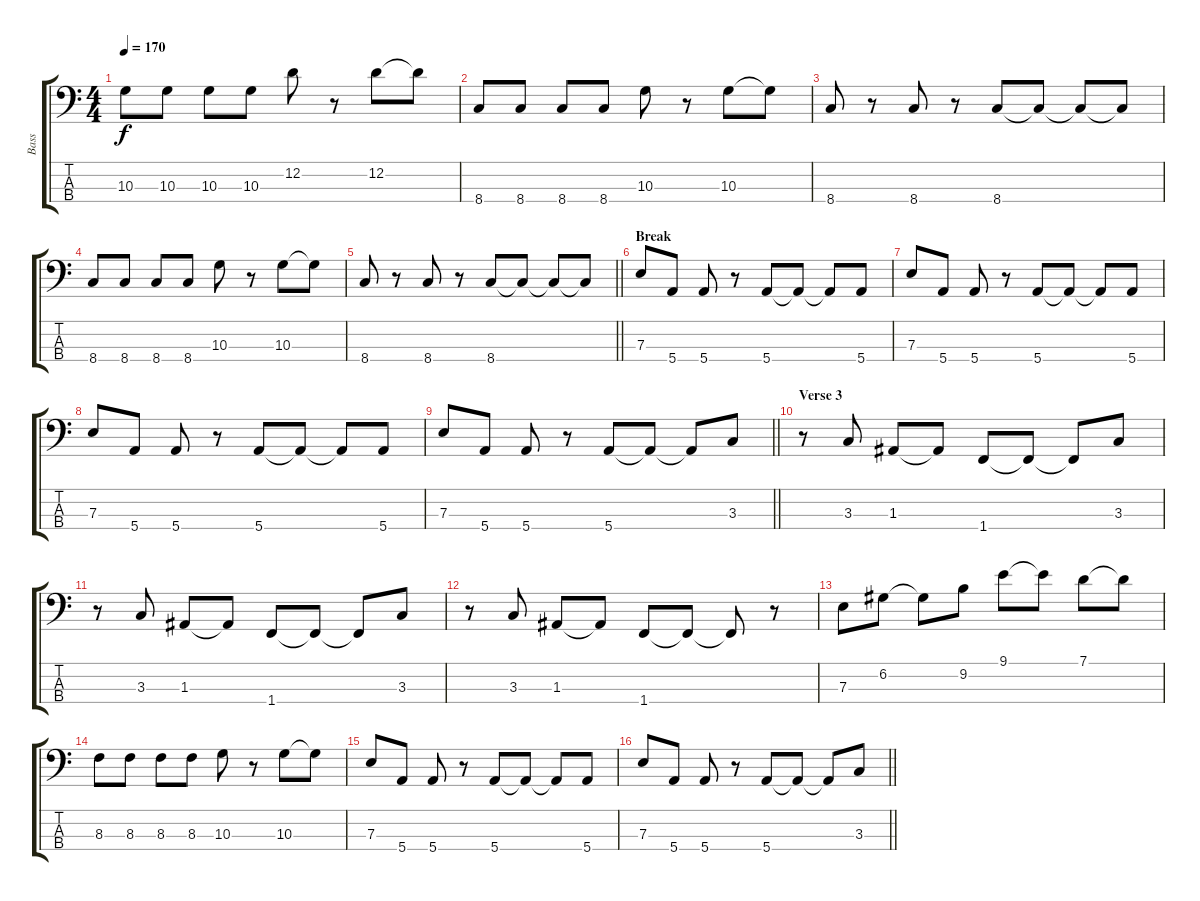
\track ("Bass" "Bass") {instrument electricbassfinger}
\staff {score tabs}
\tuning (G2 D2 A1 E1) {hide}
\ts (4 4)
\tempo 170
\clef f4
\ks c
10.3.8{dy f} 10.3.8 10.3.8 10.3.8 12.2.8 r.8 12.2.8 12.2{t}.8 |
8.4.8 8.4.8 8.4.8 8.4.8 10.3.8 r.8 10.3.8 10.3{t}.8 |
8.4.8 r.8 8.4.8 r.8 8.4.8 8.4{t}.8 8.4{t}.8 8.4{t}.8 |
8.4.8 8.4.8 8.4.8 8.4.8 10.3.8 r.8 10.3.8 10.3{t}.8 |
\barLineRight lightlight
8.4.8 r.8 8.4.8 r.8 8.4.8 8.4{t}.8 8.4{t}.8 8.4{t}.8 |
\section ("" "Break")
7.3.8 5.4.8 5.4.8 r.8 5.4.8 5.4{t}.8 5.4{t}.8 5.4.8 |
7.3.8 5.4.8 5.4.8 r.8 5.4.8 5.4{t}.8 5.4{t}.8 5.4.8 |
7.3.8 5.4.8 5.4.8 r.8 5.4.8 5.4{t}.8 5.4{t}.8 5.4.8 |
\barLineRight lightlight
7.3.8 5.4.8 5.4.8 r.8 5.4.8 5.4{t}.8 5.4{t}.8 3.3.8 |
\section ("" "Verse 3")
r.8 3.3.8 1.3.8 1.3{t}.8 1.4.8 1.4{t}.8 1.4{t}.8 3.3.8 |
r.8 3.3.8 1.3.8 1.3{t}.8 1.4.8 1.4{t}.8 1.4{t}.8 3.3.8 |
r.8 3.3.8 1.3.8 1.3{t}.8 1.4.8 1.4{t}.8 1.4{t}.8 r.8 |
7.3.8 6.2.8 6.2{t}.8 9.2.8 9.1.8 9.1{t}.8 7.1.8 7.1{t}.8 |
8.3.8 8.3.8 8.3.8 8.3.8 10.3.8 r.8 10.3.8 10.3{t}.8 |
7.3.8 5.4.8 5.4.8 r.8 5.4.8 5.4{t}.8 5.4{t}.8 5.4.8 |
\barLineRight lightlight
7.3.8 5.4.8 5.4.8 r.8 5.4.8 5.4{t}.8 5.4{t}.8 3.3.8
